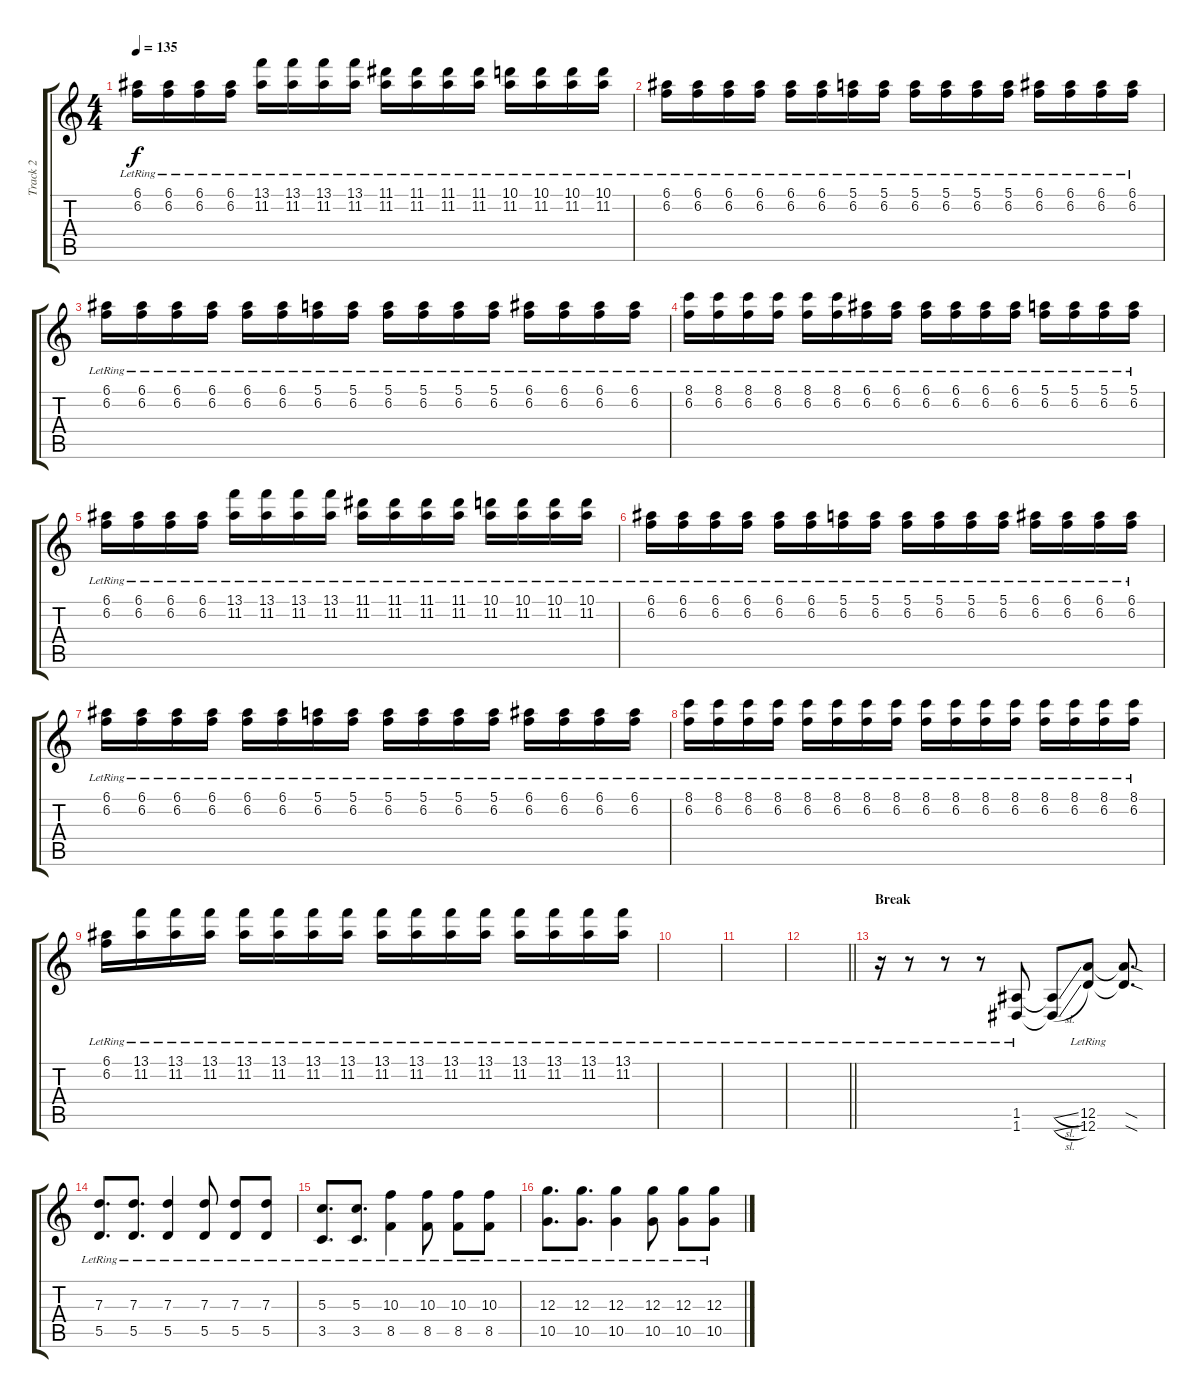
\track ("Track 2" "Track 2") {instrument overdrivenguitar}
\staff {score tabs}
\tuning (E4 B3 G3 D3 A2 D2) {hide}
\ts (4 4)
\tempo 135
\clef g2
\ks c
(6.1{lr} 6.2{lr}).16{dy f} (6.1{lr} 6.2{lr}).16 (6.1{lr} 6.2{lr}).16 (6.1{lr} 6.2{lr}).16 (13.1{lr} 11.2{lr}).16 (13.1{lr} 11.2{lr}).16 (13.1{lr} 11.2{lr}).16 (13.1{lr} 11.2{lr}).16 (11.1{lr} 11.2{lr}).16 (11.1{lr} 11.2{lr}).16 (11.1{lr} 11.2{lr}).16 (11.1{lr} 11.2{lr}).16 (10.1{lr} 11.2{lr}).16 (10.1{lr} 11.2{lr}).16 (10.1{lr} 11.2{lr}).16 (10.1{lr} 11.2{lr}).16 |
(6.1{lr} 6.2{lr}).16 (6.1{lr} 6.2{lr}).16 (6.1{lr} 6.2{lr}).16 (6.1{lr} 6.2{lr}).16 (6.1{lr} 6.2{lr}).16 (6.1{lr} 6.2{lr}).16 (5.1{lr} 6.2{lr}).16 (5.1{lr} 6.2{lr}).16 (5.1{lr} 6.2{lr}).16 (5.1{lr} 6.2{lr}).16 (5.1{lr} 6.2{lr}).16 (5.1{lr} 6.2{lr}).16 (6.1{lr} 6.2{lr}).16 (6.1{lr} 6.2{lr}).16 (6.1{lr} 6.2{lr}).16 (6.1{lr} 6.2{lr}).16 |
(6.1{lr} 6.2{lr}).16 (6.1{lr} 6.2{lr}).16 (6.1{lr} 6.2{lr}).16 (6.1{lr} 6.2{lr}).16 (6.1{lr} 6.2{lr}).16 (6.1{lr} 6.2{lr}).16 (5.1{lr} 6.2{lr}).16 (5.1{lr} 6.2{lr}).16 (5.1{lr} 6.2{lr}).16 (5.1{lr} 6.2{lr}).16 (5.1{lr} 6.2{lr}).16 (5.1{lr} 6.2{lr}).16 (6.1{lr} 6.2{lr}).16 (6.1{lr} 6.2{lr}).16 (6.1{lr} 6.2{lr}).16 (6.1{lr} 6.2{lr}).16 |
(8.1{lr} 6.2{lr}).16 (8.1{lr} 6.2{lr}).16 (8.1{lr} 6.2{lr}).16 (8.1{lr} 6.2{lr}).16 (8.1{lr} 6.2{lr}).16 (8.1{lr} 6.2{lr}).16 (6.1{lr} 6.2{lr}).16 (6.1{lr} 6.2{lr}).16 (6.1{lr} 6.2{lr}).16 (6.1{lr} 6.2{lr}).16 (6.1{lr} 6.2{lr}).16 (6.1{lr} 6.2{lr}).16 (5.1{lr} 6.2{lr}).16 (5.1{lr} 6.2{lr}).16 (5.1{lr} 6.2{lr}).16 (5.1{lr} 6.2{lr}).16 |
(6.1{lr} 6.2{lr}).16 (6.1{lr} 6.2{lr}).16 (6.1{lr} 6.2{lr}).16 (6.1{lr} 6.2{lr}).16 (13.1{lr} 11.2{lr}).16 (13.1{lr} 11.2{lr}).16 (13.1{lr} 11.2{lr}).16 (13.1{lr} 11.2{lr}).16 (11.1{lr} 11.2{lr}).16 (11.1{lr} 11.2{lr}).16 (11.1{lr} 11.2{lr}).16 (11.1{lr} 11.2{lr}).16 (10.1{lr} 11.2{lr}).16 (10.1{lr} 11.2{lr}).16 (10.1{lr} 11.2{lr}).16 (10.1{lr} 11.2{lr}).16 |
(6.1{lr} 6.2{lr}).16 (6.1{lr} 6.2{lr}).16 (6.1{lr} 6.2{lr}).16 (6.1{lr} 6.2{lr}).16 (6.1{lr} 6.2{lr}).16 (6.1{lr} 6.2{lr}).16 (5.1{lr} 6.2{lr}).16 (5.1{lr} 6.2{lr}).16 (5.1{lr} 6.2{lr}).16 (5.1{lr} 6.2{lr}).16 (5.1{lr} 6.2{lr}).16 (5.1{lr} 6.2{lr}).16 (6.1{lr} 6.2{lr}).16 (6.1{lr} 6.2{lr}).16 (6.1{lr} 6.2{lr}).16 (6.1{lr} 6.2{lr}).16 |
(6.1{lr} 6.2{lr}).16 (6.1{lr} 6.2{lr}).16 (6.1{lr} 6.2{lr}).16 (6.1{lr} 6.2{lr}).16 (6.1{lr} 6.2{lr}).16 (6.1{lr} 6.2{lr}).16 (5.1{lr} 6.2{lr}).16 (5.1{lr} 6.2{lr}).16 (5.1{lr} 6.2{lr}).16 (5.1{lr} 6.2{lr}).16 (5.1{lr} 6.2{lr}).16 (5.1{lr} 6.2{lr}).16 (6.1{lr} 6.2{lr}).16 (6.1{lr} 6.2{lr}).16 (6.1{lr} 6.2{lr}).16 (6.1{lr} 6.2{lr}).16 |
(8.1{lr} 6.2{lr}).16 (8.1{lr} 6.2{lr}).16 (8.1{lr} 6.2{lr}).16 (8.1{lr} 6.2{lr}).16 (8.1{lr} 6.2{lr}).16 (8.1{lr} 6.2{lr}).16 (8.1{lr} 6.2{lr}).16 (8.1{lr} 6.2{lr}).16 (8.1{lr} 6.2{lr}).16 (8.1{lr} 6.2{lr}).16 (8.1{lr} 6.2{lr}).16 (8.1{lr} 6.2{lr}).16 (8.1{lr} 6.2{lr}).16 (8.1{lr} 6.2{lr}).16 (8.1{lr} 6.2{lr}).16 (8.1{lr} 6.2{lr}).16 |
(6.1{lr} 6.2{lr}).16 (13.1{lr} 11.2{lr}).16 (13.1{lr} 11.2{lr}).16 (13.1{lr} 11.2{lr}).16 (13.1{lr} 11.2{lr}).16 (13.1{lr} 11.2{lr}).16 (13.1{lr} 11.2{lr}).16 (13.1{lr} 11.2{lr}).16 (13.1{lr} 11.2{lr}).16 (13.1{lr} 11.2{lr}).16 (13.1{lr} 11.2{lr}).16 (13.1{lr} 11.2{lr}).16 (13.1{lr} 11.2{lr}).16 (13.1{lr} 11.2{lr}).16 (13.1{lr} 11.2{lr}).16 (13.1{lr} 11.2{lr}).16 |
|
|
\barLineRight lightlight
|
\section ("" "Break")
r.16{volume 10 balance 8 instrument overdrivenguitar} r.8 r.8 r.8 (1.5{lr} 1.6{lr}).8 (1.5{sl t} 1.6{sl t}).8 (12.5{lr} 12.6{lr}).8 (12.5{sod t} 12.6{sod t}).8{d} |
(7.3{lr} 5.5{lr}).8{d} (7.3{lr} 5.5{lr}).8{d} (7.3{lr} 5.5{lr}).4 (7.3{lr} 5.5{lr}).8 (7.3{lr} 5.5{lr}).8 (7.3{lr} 5.5{lr}).8 |
(5.3{lr} 3.5{lr}).8{d} (5.3{lr} 3.5{lr}).8{d} (10.3{lr} 8.5{lr}).4 (10.3{lr} 8.5{lr}).8 (10.3{lr} 8.5{lr}).8 (10.3{lr} 8.5{lr}).8 |
(12.3{lr} 10.5{lr}).8{d} (12.3{lr} 10.5{lr}).8{d} (12.3{lr} 10.5{lr}).4 (12.3{lr} 10.5{lr}).8 (12.3{lr} 10.5{lr}).8 (12.3{lr} 10.5{lr}).8
